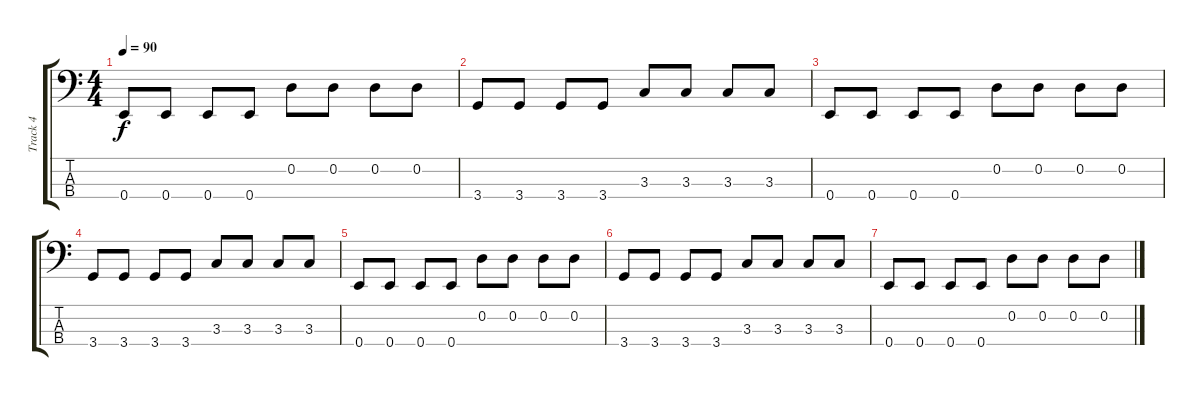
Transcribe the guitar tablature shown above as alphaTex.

\track ("Track 4" "Track 4") {instrument electricbassfinger}
\staff {score tabs}
\tuning (G2 D2 A1 E1) {hide}
\ts (4 4)
\tempo 90
\clef f4
\ks c
0.4.8{dy f} 0.4.8 0.4.8 0.4.8 0.2.8 0.2.8 0.2.8 0.2.8 |
3.4.8 3.4.8 3.4.8 3.4.8 3.3.8 3.3.8 3.3.8 3.3.8 |
0.4.8 0.4.8 0.4.8 0.4.8 0.2.8 0.2.8 0.2.8 0.2.8 |
3.4.8 3.4.8 3.4.8 3.4.8 3.3.8 3.3.8 3.3.8 3.3.8 |
0.4.8 0.4.8 0.4.8 0.4.8 0.2.8 0.2.8 0.2.8 0.2.8 |
3.4.8 3.4.8 3.4.8 3.4.8 3.3.8 3.3.8 3.3.8 3.3.8 |
0.4.8 0.4.8 0.4.8 0.4.8 0.2.8 0.2.8 0.2.8 0.2.8
